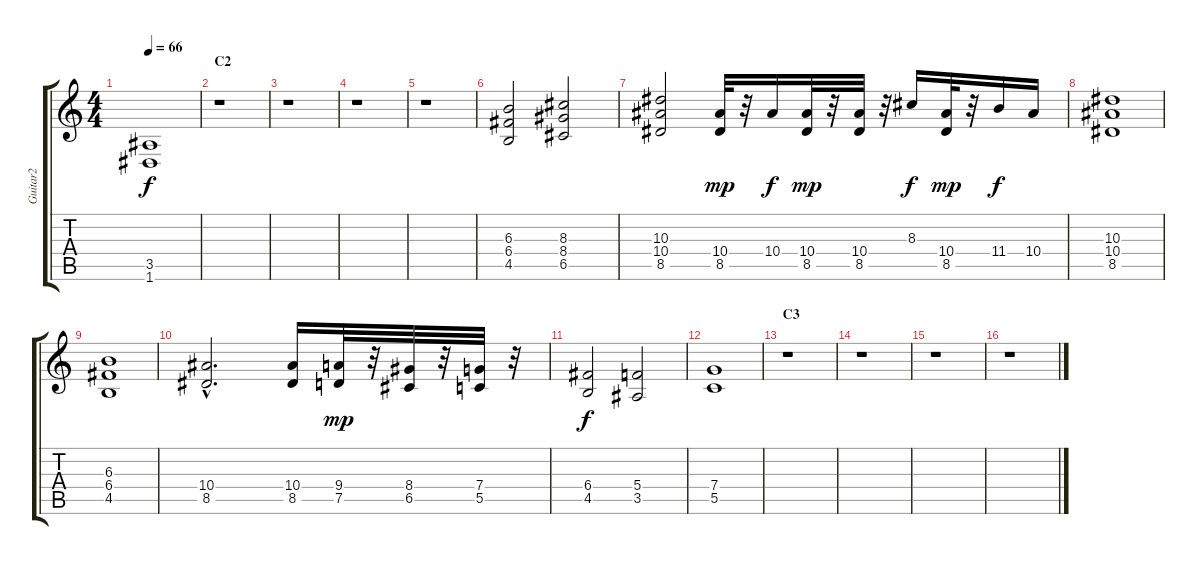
\track ("Guitar2" "Guitar2") {instrument distortionguitar}
\staff {score tabs}
\tuning (D4 A3 F3 C3 G2 D2) {hide}
\ts (4 4)
\tempo 66
\clef g2
\ks c
(3.5 1.6).1{dy f} |
\section ("" "C2")
r.1 |
r.1 |
r.1 |
r.1 |
(6.3 6.4 4.5).2 (8.3 8.4 6.5).2 |
(10.3 10.4 8.5).2 (10.4 8.5).32{dy mp} r.32 10.4.16{dy f} (10.4 8.5).32{dy mp} r.32 (10.4 8.5).32 r.32 8.3.16{dy f} (10.4 8.5).32{dy mp} r.32 11.4.16{dy f} 10.4.16 |
(10.3 10.4 8.5).1 |
(6.3 6.4 4.5).1 |
(10.4{hac} 8.5{hac}).2{d} (10.4 8.5).16 (9.4 7.5).32{dy mp} r.32 (8.4 6.5).32 r.32 (7.4 5.5).32 r.32 |
(6.4 4.5).2{dy f} (5.4 3.5).2 |
(7.4 5.5).1 |
\section ("" "C3")
r.1 |
r.1 |
r.1 |
r.1
